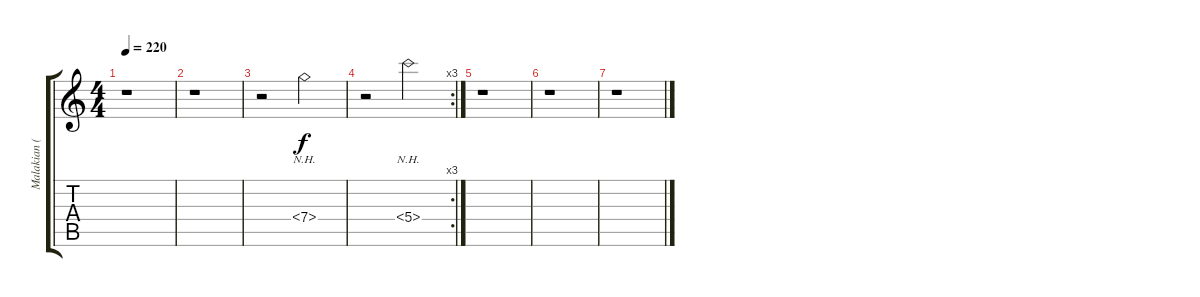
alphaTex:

\track ("Malakian (Backround)" "Malakian (") {instrument distortionguitar}
\staff {score tabs}
\tuning (D4 A3 F3 C3 G2 C2) {hide}
\ts (4 4)
\tempo 220
\clef g2
\ks c
r.1{dy f} |
r.1 |
r.2 7.4{nh}.2 |
\rc 3
r.2 5.4{nh}.2 |
r.1 |
r.1 |
r.1
